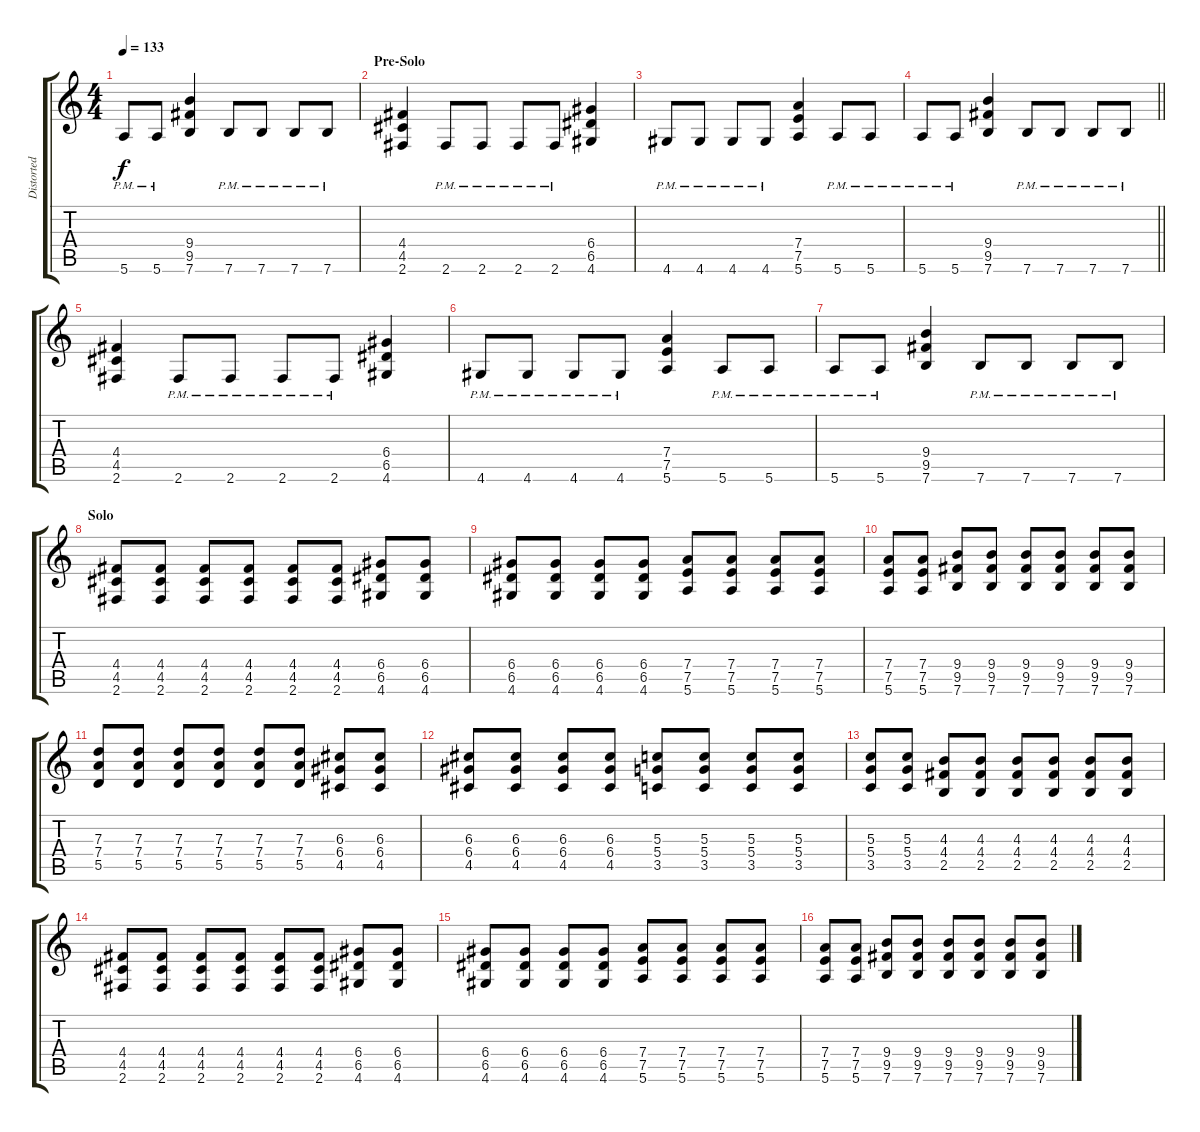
\track ("Distorted Guitar 1 [Dave Grohl]" "Distorted ") {instrument distortionguitar}
\staff {score tabs}
\tuning (E4 B3 G3 D3 A2 E2) {hide}
\ts (4 4)
\tempo 133
\clef g2
\ks c
5.6{pm}.8{dy f} 5.6{pm}.8 (9.4 9.5 7.6).4 7.6{pm}.8 7.6{pm}.8 7.6{pm}.8 7.6{pm}.8 |
\section ("" "Pre-Solo")
(4.4 4.5 2.6).4 2.6{pm}.8 2.6{pm}.8 2.6{pm}.8 2.6{pm}.8 (6.4 6.5 4.6).4 |
4.6{pm}.8 4.6{pm}.8 4.6{pm}.8 4.6{pm}.8 (7.4 7.5 5.6).4 5.6{pm}.8 5.6{pm}.8 |
\barLineRight lightlight
5.6{pm}.8 5.6{pm}.8 (9.4 9.5 7.6).4 7.6{pm}.8 7.6{pm}.8 7.6{pm}.8 7.6{pm}.8 |
(4.4 4.5 2.6).4 2.6{pm}.8 2.6{pm}.8 2.6{pm}.8 2.6{pm}.8 (6.4 6.5 4.6).4 |
4.6{pm}.8 4.6{pm}.8 4.6{pm}.8 4.6{pm}.8 (7.4 7.5 5.6).4 5.6{pm}.8 5.6{pm}.8 |
5.6{pm}.8 5.6{pm}.8 (9.4 9.5 7.6).4 7.6{pm}.8 7.6{pm}.8 7.6{pm}.8 7.6{pm}.8 |
\section ("" "Solo")
(4.4 4.5 2.6).8 (4.4 4.5 2.6).8 (4.4 4.5 2.6).8 (4.4 4.5 2.6).8 (4.4 4.5 2.6).8 (4.4 4.5 2.6).8 (6.4 6.5 4.6).8 (6.4 6.5 4.6).8 |
(6.4 6.5 4.6).8 (6.4 6.5 4.6).8 (6.4 6.5 4.6).8 (6.4 6.5 4.6).8 (7.4 7.5 5.6).8 (7.4 7.5 5.6).8 (7.4 7.5 5.6).8 (7.4 7.5 5.6).8 |
(7.4 7.5 5.6).8 (7.4 7.5 5.6).8 (9.4 9.5 7.6).8 (9.4 9.5 7.6).8 (9.4 9.5 7.6).8 (9.4 9.5 7.6).8 (9.4 9.5 7.6).8 (9.4 9.5 7.6).8 |
(7.3 7.4 5.5).8 (7.3 7.4 5.5).8 (7.3 7.4 5.5).8 (7.3 7.4 5.5).8 (7.3 7.4 5.5).8 (7.3 7.4 5.5).8 (6.3 6.4 4.5).8 (6.3 6.4 4.5).8 |
(6.3 6.4 4.5).8 (6.3 6.4 4.5).8 (6.3 6.4 4.5).8 (6.3 6.4 4.5).8 (5.3 5.4 3.5).8 (5.3 5.4 3.5).8 (5.3 5.4 3.5).8 (5.3 5.4 3.5).8 |
(5.3 5.4 3.5).8 (5.3 5.4 3.5).8 (4.3 4.4 2.5).8 (4.3 4.4 2.5).8 (4.3 4.4 2.5).8 (4.3 4.4 2.5).8 (4.3 4.4 2.5).8 (4.3 4.4 2.5).8 |
(4.4 4.5 2.6).8 (4.4 4.5 2.6).8 (4.4 4.5 2.6).8 (4.4 4.5 2.6).8 (4.4 4.5 2.6).8 (4.4 4.5 2.6).8 (6.4 6.5 4.6).8 (6.4 6.5 4.6).8 |
(6.4 6.5 4.6).8 (6.4 6.5 4.6).8 (6.4 6.5 4.6).8 (6.4 6.5 4.6).8 (7.4 7.5 5.6).8 (7.4 7.5 5.6).8 (7.4 7.5 5.6).8 (7.4 7.5 5.6).8 |
(7.4 7.5 5.6).8 (7.4 7.5 5.6).8 (9.4 9.5 7.6).8 (9.4 9.5 7.6).8 (9.4 9.5 7.6).8 (9.4 9.5 7.6).8 (9.4 9.5 7.6).8 (9.4 9.5 7.6).8
